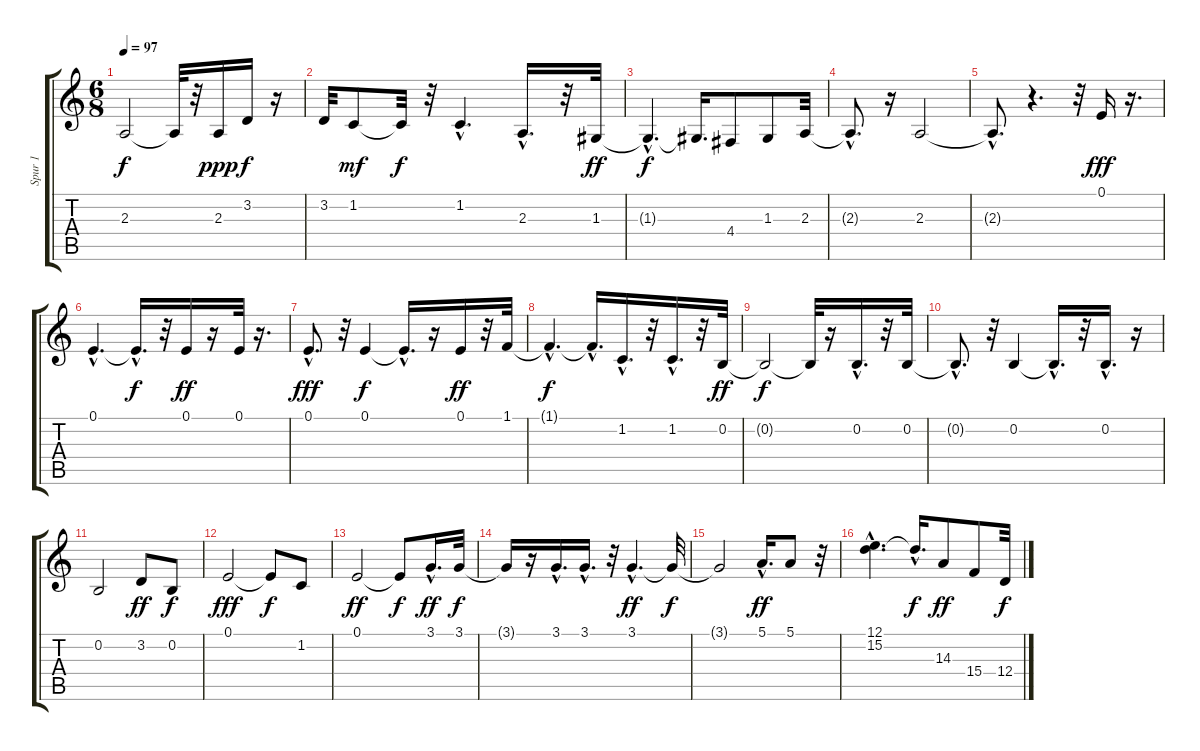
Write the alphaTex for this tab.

\track ("Spur 1" "Spur 1") {instrument tenorsax}
\staff {score tabs}
\tuning (E4 B3 G3 D3 A2 E2) {hide}
\ts (6 8)
\tempo 97
\clef g2
\ks c
2.3.2{dy f} 2.3{t}.32 r.32 2.3.16{dy ppp} 3.2.16{dy f} r.16 |
3.2.32 1.2.8{dy mf} 1.2{t}.32{dy f} r.32 1.2{hac}.4{d} 2.3{hac}.16{d} r.32 1.3.32{dy ff} |
1.3{hac t}.4{d dy f} 1.3{t}.16{d} 4.4.8 1.3.8 2.3.32 |
2.3{hac t}.8{d} r.16 2.3.2 |
2.3{hac t}.8{d} r.4{d} r.32 0.1.16{dy fff} r.16{d} |
0.1{hac}.4{d} 0.1{hac t}.16{d dy f} r.32 0.1.16{dy ff} r.16 0.1.32 r.16{d} |
0.1{hac}.8{d dy fff} r.32 0.1.4{dy f} 0.1{hac t}.16{d} r.16 0.1.16{dy ff} r.32 1.1.32 |
1.1{hac t}.4{d dy f} 1.1{hac t}.16{d} 1.2{hac}.16{d} r.32 1.2{hac}.16{d} r.32 0.2.32{dy ff} |
0.2{t}.2{dy f} 0.2{t}.32 r.16 0.2{hac}.16{d} r.32 0.2.32 |
0.2{hac t}.8{d} r.32 0.2.4 0.2{hac t}.16{d} r.32 0.2{hac}.16{d} r.16 |
0.2.2 3.2.8{dy ff} 0.2.8{dy f} |
0.1.2{dy fff} 0.1{t}.8{dy f} 1.2.8 |
0.1.2{dy ff} 0.1{t}.8{dy f} 3.1{hac}.16{d dy ff} 3.1.32{dy f} |
3.1{t}.16 r.16 3.1{hac}.16{d} 3.1{hac}.16{d} r.32 3.1{hac}.4{d dy ff} 3.1{t}.32{dy f} |
3.1{t}.2 5.1{hac}.16{d dy ff} 5.1.8 r.32 |
(12.1 15.2{hac}).4{d} 15.2{hac t}.16{d dy f} 14.3.8{dy ff} 15.4.8 12.4.32{dy f}
